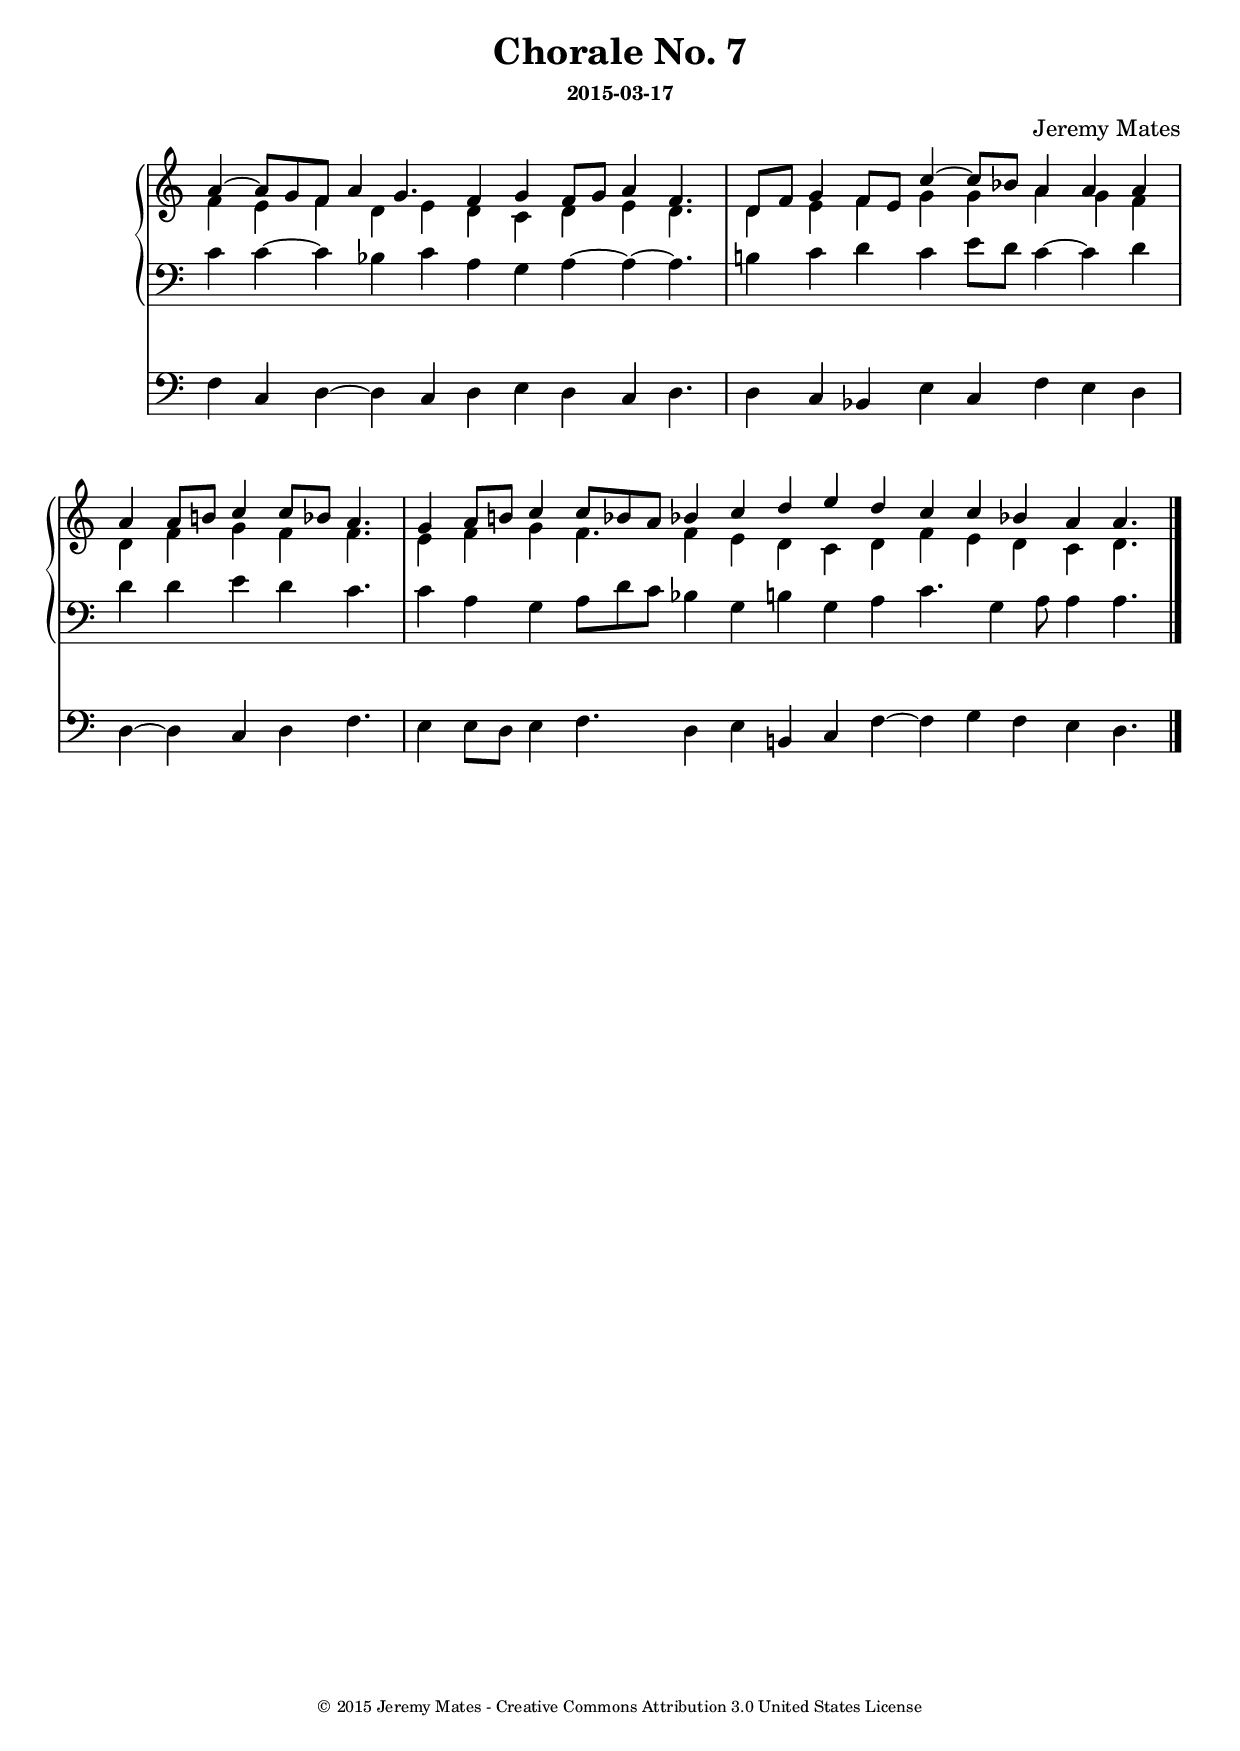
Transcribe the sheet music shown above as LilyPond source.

%%%%%%%%%%%%%%%%%%%%%%%%%%%%%%%%%%%%%%%%%%%%%%%%%%%%%%%%%%%%%%%%%%%%%%%%%%%%%%
%
% LilyPond engraving system - http://www.lilypond.org/
%
% timidity --config-file=sf.cfg
%
% The alto bears the original melody.

\version  "2.18.2"
\language "deutsch"

\header {
  title       = "Chorale No. 7"
  composer    = "Jeremy Mates"
  subsubtitle = "2015-03-17"
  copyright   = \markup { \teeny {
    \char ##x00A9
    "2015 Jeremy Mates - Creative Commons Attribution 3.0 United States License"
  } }
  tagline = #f
}

normtempo = { \tempo 4=54 }

tempoandetc = {
  \set Score.tempoHideNote = ##t
  \override Staff.TimeSignature #'stencil = ##f
  \accidentalStyle "neo-modern"
  \normtempo

  \key d \dorian

}

%
%%%%%%%%%%%%%%%%%%%%%%%%%%%%%%%%%%%%%%%%%%%%%%%%%%%%%%%%%%%%%%%%%%%%%%%%%%%%%%
%

sopa = \relative b' {
  a4~ a8[ g f] a4 g4. f4 g f8[ g] a4 f4.
}

sopb = \relative b {
  d8[ f] g4 f8[ e] c'4~ c8[ b] a4 a4 a4 a4 a8[ h] c4 c8[ b] a4.
}

sopc = \relative g' {
  g4 a8[ h] c4 c8[ b a] b4 c4 d4 e4 d4 c4 c4 b4 a4 a4.
}

altoa = \relative d' {
  \cadenzaOn
  f4 e f d e d c d e d4.
  \cadenzaOff \bar "|"
}

altob = \relative e' {
  \cadenzaOn
  d4 e f g g a g f \bar "|" d f g f f4.
  \cadenzaOff \bar "|"
}

altoc = \relative e' {
  \cadenzaOn
  e4 f g f4. f4 e d c d f e d c d4. 
  \cadenzaOff \bar "|."
}

tenora = \relative b {
  c4 c4~ c b c a g a~ a~ a4.
}

tenorb = \relative b {
  h4 c d c e8[ d] c4~ c4 d4 d4 d4 e4 d4 c4.
}

tenorc = \relative b {
  c4 a4 g4 a8[ d c] b4 g4 h4 g4 a4 c4. g4 a8 a4 a4.
}

bassa = \relative e {
  f4 c d~ d c d e d c d4.
}

bassb = \relative f {
  d4 c b e c4 f4 e4 d4 d4~ d4 c4 d4 f4.
}

bassc = \relative e {
  e4 e8[ d] e4 f4. d4 e4 h4 c4 f4~ f4 g4 f4 e4 d4.
}

%
%%%%%%%%%%%%%%%%%%%%%%%%%%%%%%%%%%%%%%%%%%%%%%%%%%%%%%%%%%%%%%%%%%%%%%%%%%%%%%
%
% MIDI

msop = \new Voice { \voiceOne
  \tempoandetc
  \sopa r8
  \sopb r8
  \sopc
}

malto = \new Voice { \voiceTwo
  \tempoandetc
  \altoa r8
  \altob r8
  \altoc
}

mtenor = {
  \tempoandetc
  \tenora r8
  \tenorb r8
  \tenorc
}

mbass = {
  \tempoandetc
  \bassa r8
  \bassb r8
  \bassc
}

%
%%%%%%%%%%%%%%%%%%%%%%%%%%%%%%%%%%%%%%%%%%%%%%%%%%%%%%%%%%%%%%%%%%%%%%%%%%%%%%
%
% SCORE

ssop = \new Voice {
  \tempoandetc
  \voiceOne
  \sopa
  \sopb
  \sopc
  \bar "|."
}

salto = \new Voice {
  \tempoandetc
  \voiceTwo
  \altoa
  \altob
  \altoc
  \bar "|."
}

stenor = {
  \tempoandetc
  \clef bass
  \tenora
  \tenorb
  \tenorc
  \bar "|."
}

sbass = {
  \tempoandetc
  \bassa
  \bassb
  \bassc
  \bar "|."
}

upper = {
  \clef treble
  \set Staff.printPartCombineTexts = ##f
  \partcombine \ssop \salto
}

lower = {
  \clef treble
  \stenor
}

%
%%%%%%%%%%%%%%%%%%%%%%%%%%%%%%%%%%%%%%%%%%%%%%%%%%%%%%%%%%%%%%%%%%%%%%%%%%%%%%
%

thescore = {
 <<
  \new PianoStaff << \new Staff \upper \new Staff \lower >>
  \new Staff << \clef bass \sbass >>
% \new Staff << \clef bass \transpose b b, { \sbass } >>
 >>
}

themidi = {
 <<
  \set Score.midiChannelMapping = #'staff
% may need e.g. if feeding to synth
% \set Score.midiChannelMapping = #'instrument
  \new Staff = "soprano" <<
%   \set Staff.midiInstrument = #"electric piano 1"
    \msop
  >>
  \new Staff = "alto" <<
%   \set Staff.midiInstrument = #"electric piano 1"
    \malto
  >>
  \new Staff = "tenor" <<
%   \set Staff.midiInstrument = #"electric piano 1"
    \mtenor
  >>
  \new Staff = "bass" <<
%   \set Staff.midiInstrument = #"electric piano 1"
    \mbass
  >>
% optional parallel support for bass
  \new Staff = "bassoompfh" <<
%   \set Staff.midiInstrument = #"electric piano 1"
    \transpose b b, { \mbass }
  >>
 >>
}

\score {
  \thescore
  \layout { }
}

\score {
  \themidi
  \midi { }
}

%
%%%%%%%%%%%%%%%%%%%%%%%%%%%%%%%%%%%%%%%%%%%%%%%%%%%%%%%%%%%%%%%%%%%%%%%%%%%%%%
